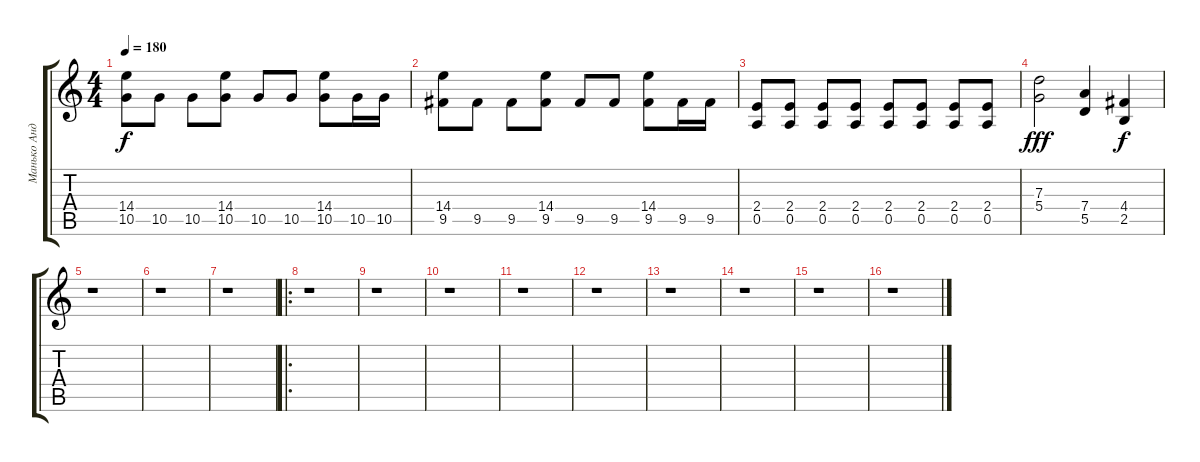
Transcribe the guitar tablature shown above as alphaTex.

\track ("Манько Андрей" "Манько Анд") {instrument distortionguitar}
\staff {score tabs}
\tuning (E4 B3 G3 D3 A2 E2) {hide}
\ts (4 4)
\tempo 180
\clef g2
\ks c
(14.4 10.5).8{dy f} 10.5.8 10.5.8 (14.4 10.5).8 10.5.8 10.5.8 (14.4 10.5).8 10.5.16 10.5.16 |
(14.4 9.5).8 9.5.8 9.5.8 (14.4 9.5).8 9.5.8 9.5.8 (14.4 9.5).8 9.5.16 9.5.16 |
(2.4 0.5).8 (2.4 0.5).8 (2.4 0.5).8 (2.4 0.5).8 (2.4 0.5).8 (2.4 0.5).8 (2.4 0.5).8 (2.4 0.5).8 |
(7.3 5.4).2{dy fff} (7.4 5.5).4 (4.4 2.5).4{dy f} |
r.1 |
r.1 |
r.1 |
\ro
r.1 |
r.1 |
r.1 |
r.1 |
r.1 |
r.1 |
r.1 |
r.1 |
r.1
